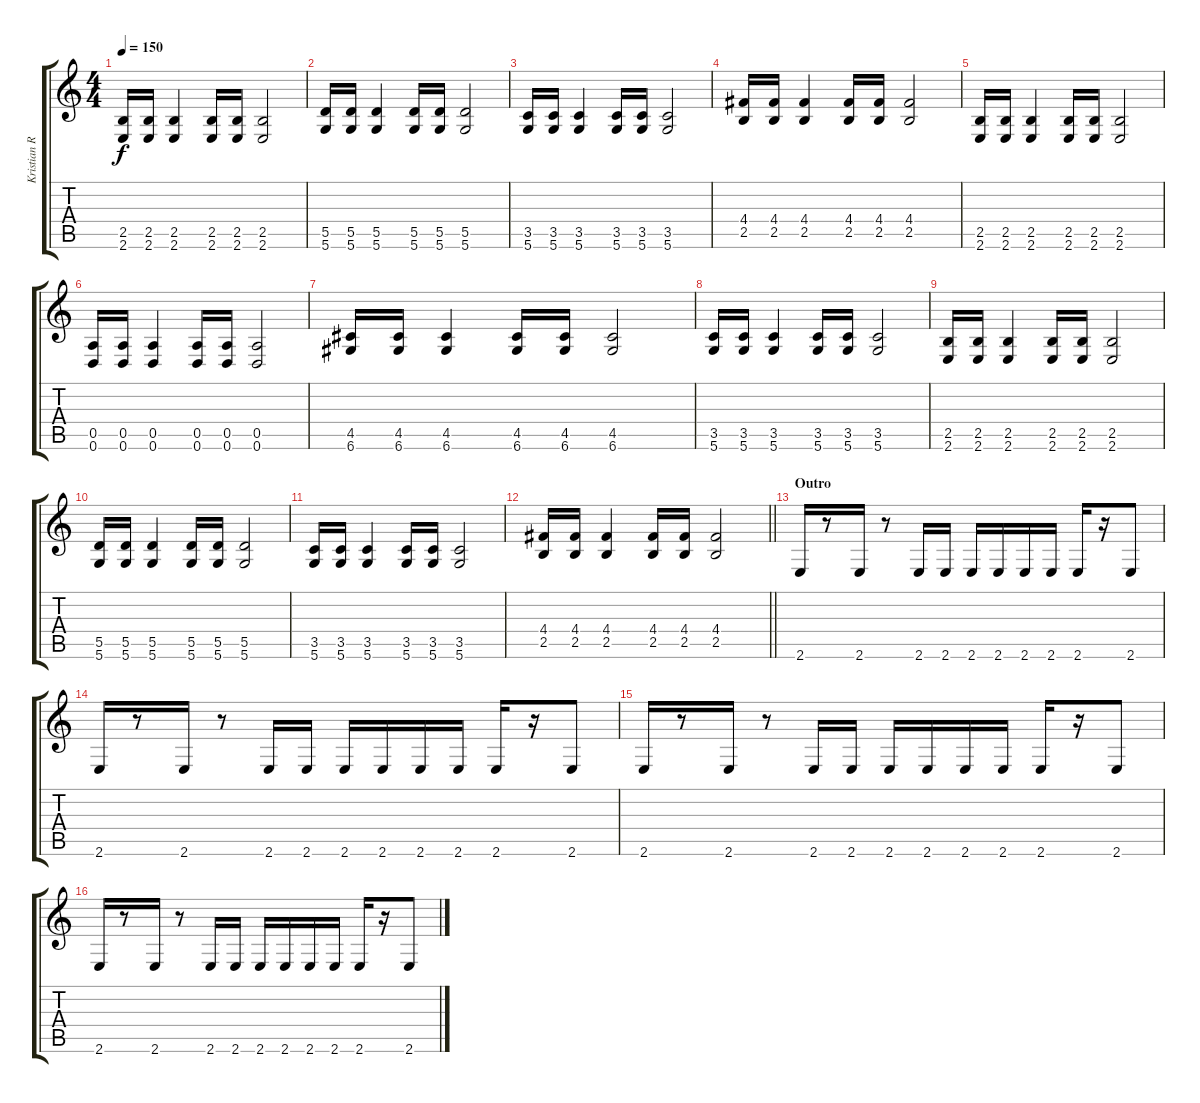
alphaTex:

\track ("Kristian Ranta" "Kristian R") {instrument distortionguitar}
\staff {score tabs}
\tuning (E4 B3 G3 D3 A2 D2) {hide}
\ts (4 4)
\tempo 150
\clef g2
\ks c
(2.5 2.6).16{dy f} (2.5 2.6).16 (2.5 2.6).4 (2.5 2.6).16 (2.5 2.6).16 (2.5 2.6).2 |
(5.5 5.6).16 (5.5 5.6).16 (5.5 5.6).4 (5.5 5.6).16 (5.5 5.6).16 (5.5 5.6).2 |
(3.5 5.6).16 (3.5 5.6).16 (3.5 5.6).4 (3.5 5.6).16 (3.5 5.6).16 (3.5 5.6).2 |
(4.4 2.5).16 (4.4 2.5).16 (4.4 2.5).4 (4.4 2.5).16 (4.4 2.5).16 (4.4 2.5).2 |
(2.5 2.6).16 (2.5 2.6).16 (2.5 2.6).4 (2.5 2.6).16 (2.5 2.6).16 (2.5 2.6).2 |
(0.5 0.6).16 (0.5 0.6).16 (0.5 0.6).4 (0.5 0.6).16 (0.5 0.6).16 (0.5 0.6).2 |
(4.5 6.6).16 (4.5 6.6).16 (4.5 6.6).4 (4.5 6.6).16 (4.5 6.6).16 (4.5 6.6).2 |
(3.5 5.6).16 (3.5 5.6).16 (3.5 5.6).4 (3.5 5.6).16 (3.5 5.6).16 (3.5 5.6).2 |
(2.5 2.6).16 (2.5 2.6).16 (2.5 2.6).4 (2.5 2.6).16 (2.5 2.6).16 (2.5 2.6).2 |
(5.5 5.6).16 (5.5 5.6).16 (5.5 5.6).4 (5.5 5.6).16 (5.5 5.6).16 (5.5 5.6).2 |
(3.5 5.6).16 (3.5 5.6).16 (3.5 5.6).4 (3.5 5.6).16 (3.5 5.6).16 (3.5 5.6).2 |
\barLineRight lightlight
(4.4 2.5).16 (4.4 2.5).16 (4.4 2.5).4 (4.4 2.5).16 (4.4 2.5).16 (4.4 2.5).2 |
\section ("" "Outro")
2.6.16 r.8 2.6.16 r.8 2.6.16 2.6.16 2.6.16 2.6.16 2.6.16 2.6.16 2.6.16 r.16 2.6.8 |
2.6.16 r.8 2.6.16 r.8 2.6.16 2.6.16 2.6.16 2.6.16 2.6.16 2.6.16 2.6.16 r.16 2.6.8 |
2.6.16 r.8 2.6.16 r.8 2.6.16 2.6.16 2.6.16 2.6.16 2.6.16 2.6.16 2.6.16 r.16 2.6.8 |
2.6.16 r.8 2.6.16 r.8 2.6.16 2.6.16 2.6.16 2.6.16 2.6.16 2.6.16 2.6.16 r.16 2.6.8
